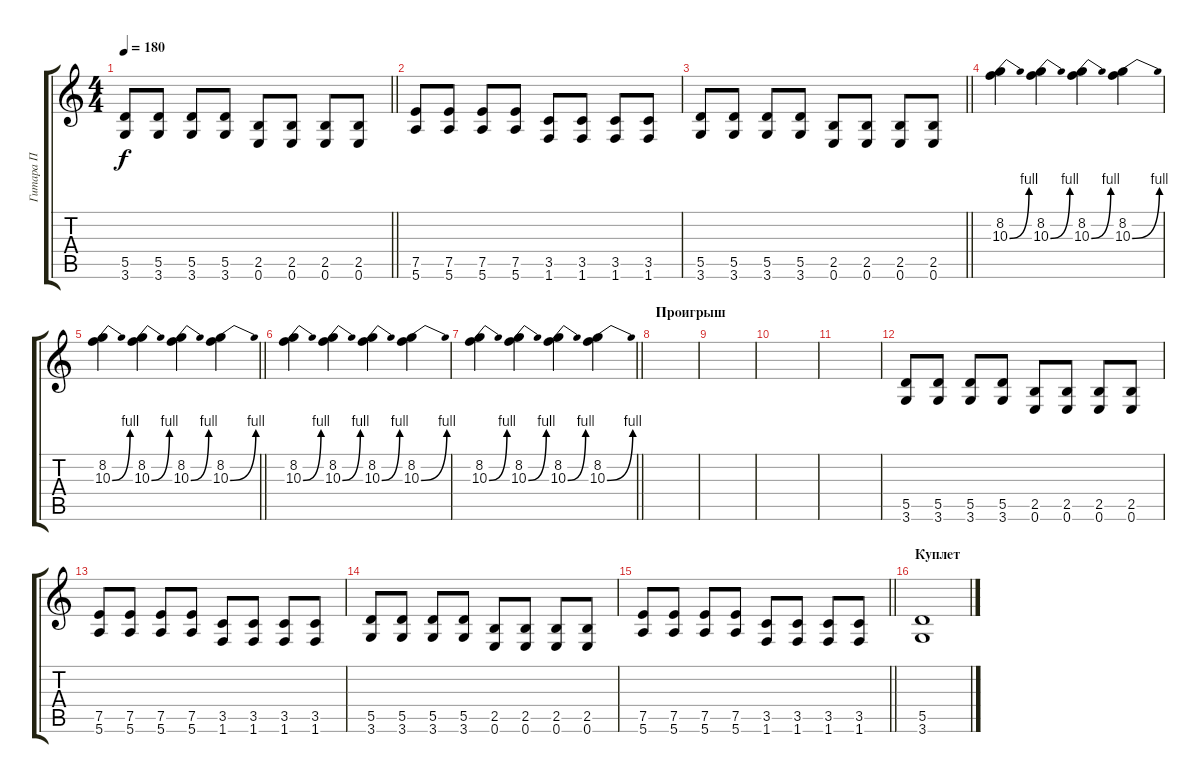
\track ("Гитара П" "Гитара П") {instrument overdrivenguitar}
\staff {score tabs}
\tuning (E4 B3 G3 D3 A2 E2) {hide}
\ts (4 4)
\tempo 180
\clef g2
\barLineRight lightlight
\ks c
(5.5 3.6).8{dy f} (5.5 3.6).8 (5.5 3.6).8 (5.5 3.6).8 (2.5 0.6).8 (2.5 0.6).8 (2.5 0.6).8 (2.5 0.6).8 |
(7.5 5.6).8 (7.5 5.6).8 (7.5 5.6).8 (7.5 5.6).8 (3.5 1.6).8 (3.5 1.6).8 (3.5 1.6).8 (3.5 1.6).8 |
\barLineRight lightlight
(5.5 3.6).8 (5.5 3.6).8 (5.5 3.6).8 (5.5 3.6).8 (2.5 0.6).8 (2.5 0.6).8 (2.5 0.6).8 (2.5 0.6).8 |
(8.2 10.3{be (bend 0 0 60 4)}).4 (8.2 10.3{be (bend 0 0 60 4)}).4 (8.2 10.3{be (bend 0 0 60 4)}).4 (8.2 10.3{be (bend 0 0 60 4)}).4 |
\barLineRight lightlight
(8.2 10.3{be (bend 0 0 60 4)}).4 (8.2 10.3{be (bend 0 0 60 4)}).4 (8.2 10.3{be (bend 0 0 60 4)}).4 (8.2 10.3{be (bend 0 0 60 4)}).4 |
(8.2 10.3{be (bend 0 0 60 4)}).4 (8.2 10.3{be (bend 0 0 60 4)}).4 (8.2 10.3{be (bend 0 0 60 4)}).4 (8.2 10.3{be (bend 0 0 60 4)}).4 |
\barLineRight lightlight
(8.2 10.3{be (bend 0 0 60 4)}).4 (8.2 10.3{be (bend 0 0 60 4)}).4 (8.2 10.3{be (bend 0 0 60 4)}).4 (8.2 10.3{be (bend 0 0 60 4)}).4 |
\section ("" "Проигрыш")
|
|
|
|
(5.5 3.6).8 (5.5 3.6).8 (5.5 3.6).8 (5.5 3.6).8 (2.5 0.6).8 (2.5 0.6).8 (2.5 0.6).8 (2.5 0.6).8 |
(7.5 5.6).8 (7.5 5.6).8 (7.5 5.6).8 (7.5 5.6).8 (3.5 1.6).8 (3.5 1.6).8 (3.5 1.6).8 (3.5 1.6).8 |
(5.5 3.6).8 (5.5 3.6).8 (5.5 3.6).8 (5.5 3.6).8 (2.5 0.6).8 (2.5 0.6).8 (2.5 0.6).8 (2.5 0.6).8 |
\barLineRight lightlight
(7.5 5.6).8 (7.5 5.6).8 (7.5 5.6).8 (7.5 5.6).8 (3.5 1.6).8 (3.5 1.6).8 (3.5 1.6).8 (3.5 1.6).8 |
\section ("" "Куплет")
(5.5 3.6).1{volume 0}
